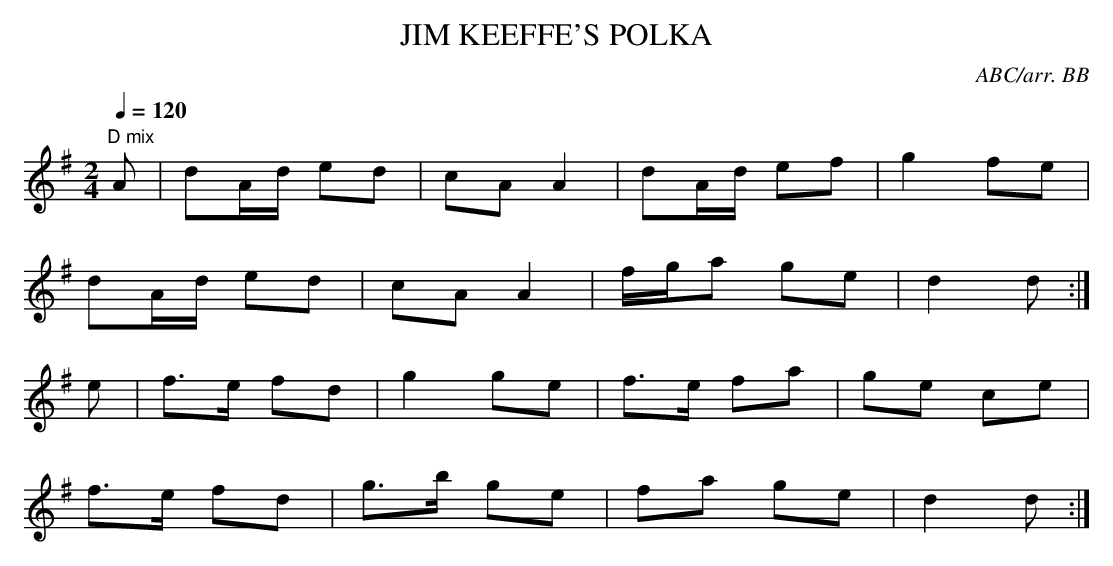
X:1
T:JIM KEEFFE'S POLKA
C:ABC/arr. BB
Q:1/4=120
M:2/4
L:1/8
K:G
"D mix"
A|dA/d/ ed|cA A2|dA/d/ ef|g2 fe|
dA/d/ ed|cA A2|f/g/a ge|d2 d:|
e|f>e fd|g2 ge|f>e fa|ge ce|
f>e fd|g>b ge|fa ge|d2 d:|
